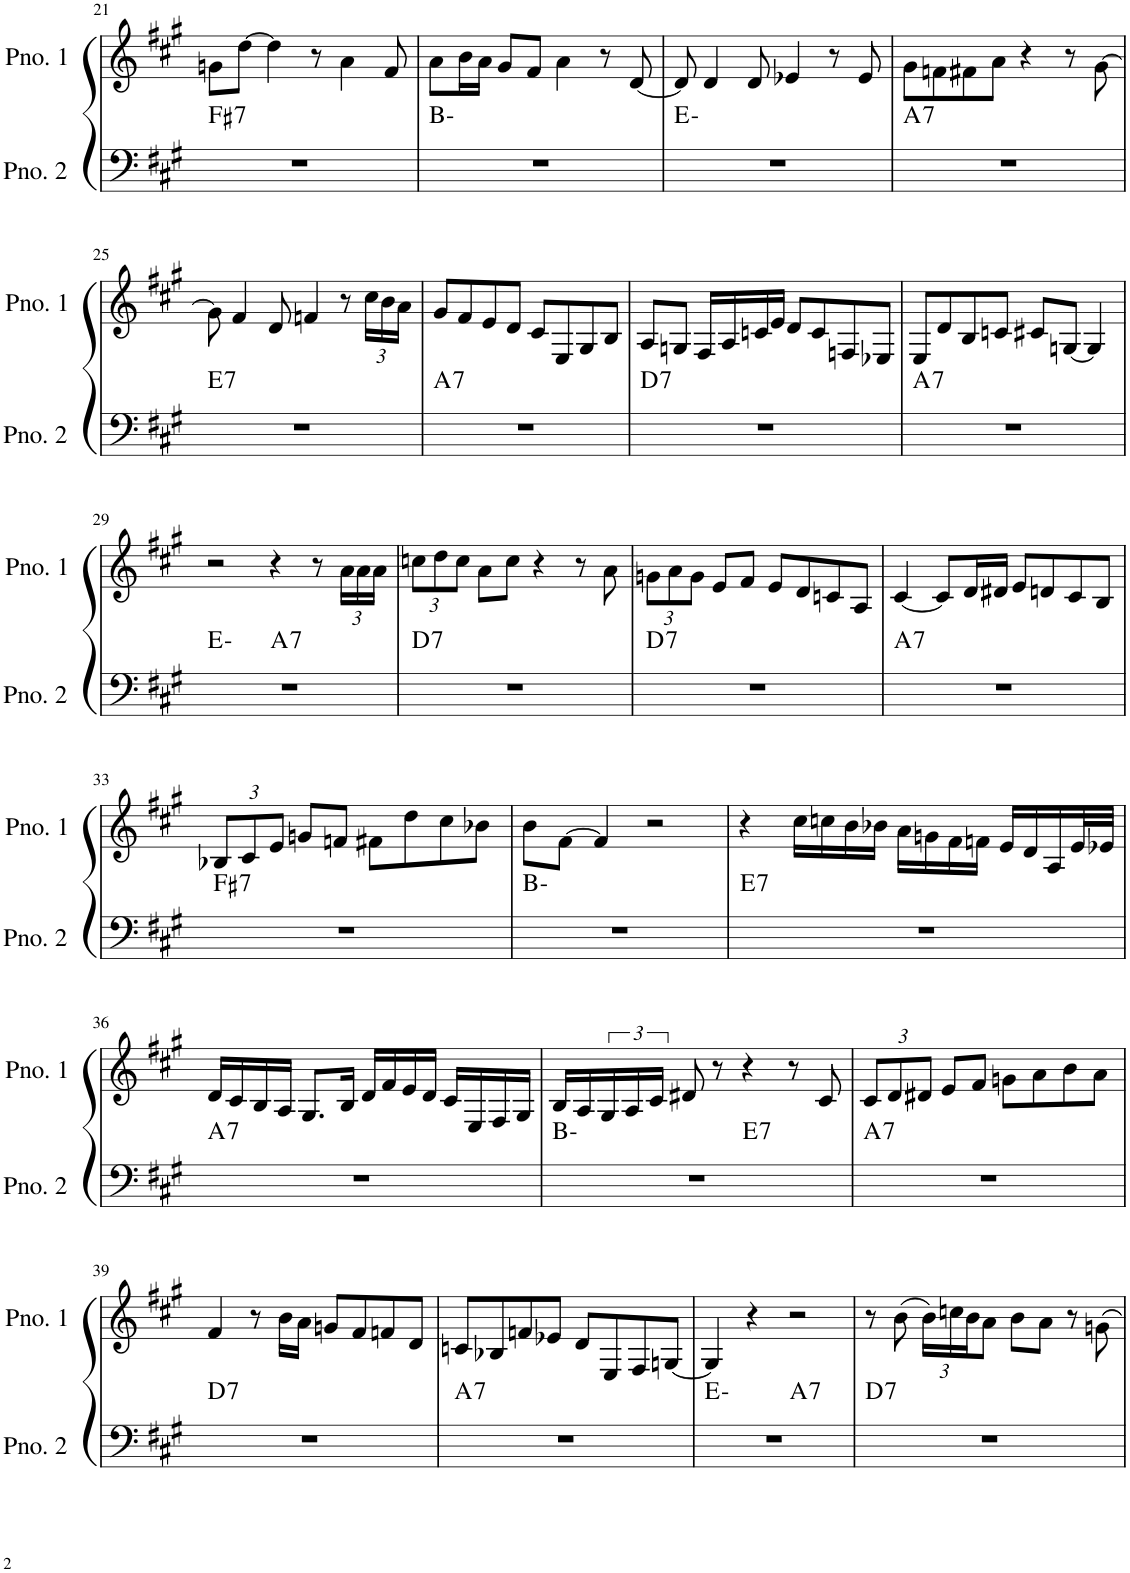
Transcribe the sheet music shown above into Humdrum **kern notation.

**kern	**harte	**kern
*part2	*part2	*part1
*staff2	*	*staff1
*I"ピアノ 2	*	*I"ピアノ 1
!!LO:PB:g=z
*clefF4	*	*clefG2
*k[f#c#g#]	*	*k[f#c#g#]
*M4/4	*	*M4/4
=21	=21	=21
!	!LO:H:kt=7	!
1r	F#:7	8gn\L
.	.	[8dd\J
.	.	4dd\]
.	.	8r
.	.	4a\
.	.	8f#/
=22	=22	=22
1r	B:min	8a\L
.	.	16b\L
.	.	16a\JJ
.	.	8g#/L
.	.	8f#/J
.	.	4a\
.	.	8r
.	.	[8d/
=23	=23	=23
1r	E:min	8d/]
.	.	4d/
.	.	8d/
.	.	4e-X/
.	.	8r
.	.	8e-/
=24	=24	=24
!	!LO:H:kt=7	!
1r	A:7	8g#\L
.	.	8fn\
.	.	8f#X\
.	.	8a\J
.	.	4r
.	.	8r
.	.	[8g#\
!!LO:LB:g=z
=25	=25	=25
!	!LO:H:kt=7	!
1r	E:7	8g#\]
.	.	4f#/
.	.	8d/
.	.	4fn/
.	.	8r
*	*	*Xbrackettup
.	.	24cc#\LL
.	.	24b\
.	.	24a\JJ
=26	=26	=26
!	!LO:H:kt=7	!
1r	A:7	8g#/L
.	.	8f#/
.	.	8e/
.	.	8d/J
.	.	8c#/L
.	.	8E/
.	.	8G#/
.	.	8B/J
=27	=27	=27
!	!LO:H:kt=7	!
1r	D:7	8A/L
.	.	8Gn/J
.	.	16F#/LL
.	.	16A/
.	.	16cn/
.	.	16e/JJ
.	.	8d/L
.	.	8c/
.	.	8Fn/
.	.	8E-X/J
=28	=28	=28
!	!LO:H:kt=7	!
1r	A:7	8E/L
.	.	8d/
.	.	8B/
.	.	8cn/J
.	.	8c#X/L
.	.	[8Gn/J
.	.	4G/]
!!LO:LB:g=z
=29	=29	=29
*^	*	*
1r	2ryy	E:min	2r
!	!	!LO:H:kt=7	!
.	2ryy	A:7	4r
.	.	.	8r
.	.	.	24a\LL
.	.	.	24a\
.	.	.	24a\JJ
=30	=30	=30	=30
!	!	!LO:H:kt=7	!
*v	*v	*	*
1r	D:7	12ccn\L
.	.	12dd\
.	.	12cc\J
.	.	8a\L
.	.	8cc\J
.	.	4r
.	.	8r
.	.	8a\
=31	=31	=31
!	!LO:H:kt=7	!
1r	D:7	12gn\L
.	.	12a\
.	.	12g\J
.	.	8e/L
.	.	8f#/J
.	.	8e/L
.	.	8d/
.	.	8cn/
.	.	8A/J
=32	=32	=32
!	!LO:H:kt=7	!
1r	A:7	[4c#/
.	.	8c#/L]
.	.	16d/L
.	.	16d#X/JJ
.	.	8e/L
.	.	8dn/
.	.	8c#/
.	.	8B/J
!!LO:LB:g=z
=33	=33	=33
!	!LO:H:kt=7	!
1r	F#:7	12B-X/L
.	.	12c#/
.	.	12e/J
.	.	8gn/L
.	.	8fn/J
.	.	8f#X\L
.	.	8dd\
.	.	8cc#\
.	.	8b-X\J
=34	=34	=34
1r	B:min	8b\L
.	.	[8f#\J
.	.	4f#/]
.	.	2r
=35	=35	=35
!	!LO:H:kt=7	!
1r	E:7	4r
.	.	16cc#\LL
.	.	16ccn\
.	.	16b\
.	.	16b-X\JJ
.	.	16a\LL
.	.	16gn\
.	.	16f#\
.	.	16fn\JJ
.	.	16e/LL
.	.	16d/
.	.	16A/
.	.	32e/L
.	.	32e-X/JJJ
!!LO:LB:g=z
=36	=36	=36
!	!LO:H:kt=7	!
1r	A:7	16d/LL
.	.	16c#/
.	.	16B/
.	.	16A/JJ
.	.	8.G#/L
.	.	16B/Jk
.	.	16d/LL
.	.	16f#/
.	.	16e/
.	.	16d/JJ
.	.	16c#/LL
.	.	16E/
.	.	16F#/
.	.	16G#/JJ
=37	=37	=37
*^	*	*
1r	2ryy	B:min	16B/LL
.	.	.	16A/
*	*	*	*brackettup
.	.	.	24G#/
.	.	.	24A/
.	.	.	24c#/JJ
.	.	.	8d#X/
.	.	.	8r
!	!	!LO:H:kt=7	!
.	2ryy	E:7	4r
.	.	.	8r
.	.	.	8c#/
*v	*v	*	*
=38	=38	=38
*	*	*Xbrackettup
*^	*	*
!	!	!LO:H:kt=7	!
*v	*v	*	*
1r	A:7	12c#/L
.	.	12d/
.	.	12d#X/J
.	.	8e/L
.	.	8f#/J
.	.	8gn\L
.	.	8a\
.	.	8b\
.	.	8a\J
!!LO:LB:g=z
=39	=39	=39
!	!LO:H:kt=7	!
1r	D:7	4f#/
.	.	8r
.	.	16b\LL
.	.	16a\JJ
.	.	8gn/L
.	.	8f#/
.	.	8fn/
.	.	8d/J
=40	=40	=40
!	!LO:H:kt=7	!
1r	A:7	8cn/L
.	.	8B-X/
.	.	8fn/
.	.	8e-X/J
.	.	8d/L
.	.	8E/
.	.	8F#/
.	.	[8Gn/J
=41	=41	=41
*^	*	*
1r	2ryy	E:min	4G/]
.	.	.	4r
!	!	!LO:H:kt=7	!
.	2ryy	A:7	2r
=42	=42	=42	=42
!	!	!LO:H:kt=7	!
*v	*v	*	*
1r	D:7	8r
.	.	(8b\
.	.	24b\LL)
.	.	24ccn\
.	.	24b\J
.	.	8a\J
.	.	8b\L
.	.	8a\J
.	.	8r
.	.	8gn\
=	=	=
*-	*-	*-
